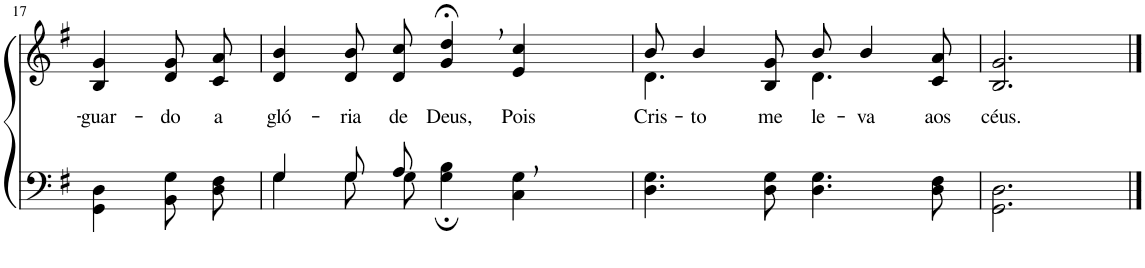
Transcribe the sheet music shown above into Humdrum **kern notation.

**kern	**kern	**text
*part2	*part1	*part1
*staff2	*staff1	*staff1
*I"Parte III e IV	*I"Parte I e II	*
!!LO:PB:g=z
*clefF4	*clefG2	*
*Trd-1c-2	*Trd-1c-2	*
*k[f#]	*k[f#]	*
*M4/4	*M4/4	*
=17	=17	=17
!	!	!LO:LY:b
4GG\ 4D\	4B/ 4g/	-guar-
!	!	!LO:LY:b
8BB\ 8G\L	8d/ 8g/L	-do
!	!	!LO:LY:b
8D\ 8F#\J	8c/ 8a/J	a
=18	=18	=18
*^	*	*
!	!	!	!LO:LY:b
4G/	4G\	4d/ 4b/	gló-
!	!	!	!LO:LY:b
8G/L	8G\L	8d/ 8b/L	-ria
!	!	!	!LO:LY:b
8A/J	8G\J	8d/ 8cc/J	de
!	!	!	!LO:LY:b
2ryy	4G\; 4B\;	4g/;<, 4dd/;<,	Deus,
!	!	!	!LO:LY:b
.	4C\ 4G\	4e/ 4cc/	Pois
=19	=19	=19	=19
*	*	*^	*
!	!	!	!	!LO:LY:b
*v	*v	*	*	*
4.D\ 4.G\	8b/	4.d\	Cris-
!	!	!	!LO:LY:b
.	4b/	.	-to
!	!	!	!LO:LY:b
8D\ 8G\	8B/ 8g/	8ryy	me
!	!	!	!LO:LY:b
4.D\ 4.G\	8b/	4.d\	le-
!	!	!	!LO:LY:b
.	4b/	.	-va
!	!	!	!LO:LY:b
8D\ 8F#\	8c/ 8a/	8ryy	aos
=20	=20	=20	=20
!	!	!	!LO:LY:b
*	*v	*v	*
2.GG\ 2.D\	2.B/ 2.g/	céus.
==	==	==
*-	*-	*-
